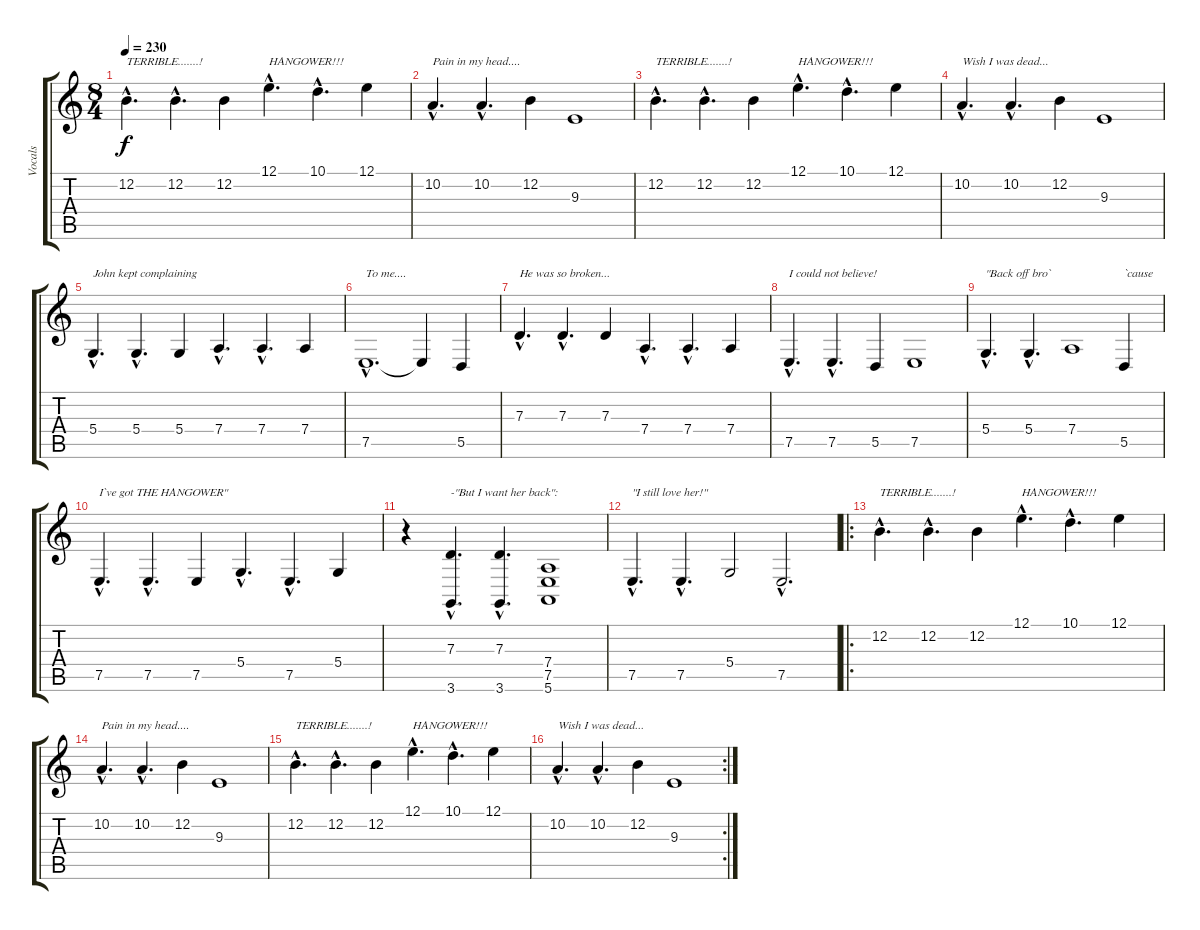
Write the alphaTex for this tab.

\track ("Vocals" "Vocals") {instrument choiraahs}
\staff {score tabs}
\tuning (E4 B3 G3 D3 A2 E2) {hide}
\ts (8 4)
\tempo 230
\clef g2
\ks c
12.2{hac}.4{d txt "TERRIBLE.......!" dy f} 12.2{hac}.4{d} 12.2.4 12.1{hac}.4{d txt "HANGOWER!!!"} 10.1{hac}.4{d} 12.1.4 |
10.2{hac}.4{d txt "Pain in my head...."} 10.2{hac}.4{d} 12.2.4 9.3.1 |
12.2{hac}.4{d txt "TERRIBLE.......!"} 12.2{hac}.4{d} 12.2.4 12.1{hac}.4{d txt "HANGOWER!!!"} 10.1{hac}.4{d} 12.1.4 |
10.2{hac}.4{d txt "Wish I was dead..."} 10.2{hac}.4{d} 12.2.4 9.3.1 |
5.4{hac}.4{d txt "John kept complaining"} 5.4{hac}.4{d} 5.4.4 7.4{hac}.4{d} 7.4{hac}.4{d} 7.4.4 |
7.5{hac}.1{d txt "To me...."} 7.5{t}.4 5.5.4 |
7.3{hac}.4{d txt "He was so broken..."} 7.3{hac}.4{d} 7.3.4 7.4{hac}.4{d} 7.4{hac}.4{d} 7.4.4 |
7.5{hac}.4{d txt "I could not believe!"} 7.5{hac}.4{d} 5.5.4 7.5.1 |
5.4{hac}.4{d txt "\"Back off bro`"} 5.4{hac}.4{d} 7.4.1 5.5.4{txt "`cause"} |
7.5{hac}.4{d txt "I`ve got THE HANGOWER\""} 7.5{hac}.4{d} 7.5.4 5.4{hac}.4{d} 7.5{hac}.4{d} 5.4.4 |
r.4 (7.3{hac} 3.6{hac}).4{d txt "-\"But I want her back\": "} (7.3{hac} 3.6{hac}).4{d} (7.4 7.5 5.6).1 |
7.5{hac}.4{d txt "\"I still love her!\""} 7.5{hac}.4{d} 5.4.2 7.5{hac}.2{d} |
\ro
12.2{hac}.4{d txt "TERRIBLE.......!"} 12.2{hac}.4{d} 12.2.4 12.1{hac}.4{d txt "HANGOWER!!!"} 10.1{hac}.4{d} 12.1.4 |
10.2{hac}.4{d txt "Pain in my head...."} 10.2{hac}.4{d} 12.2.4 9.3.1 |
12.2{hac}.4{d txt "TERRIBLE.......!"} 12.2{hac}.4{d} 12.2.4 12.1{hac}.4{d txt "HANGOWER!!!"} 10.1{hac}.4{d} 12.1.4 |
\rc 2
10.2{hac}.4{d txt "Wish I was dead..."} 10.2{hac}.4{d} 12.2.4 9.3.1
